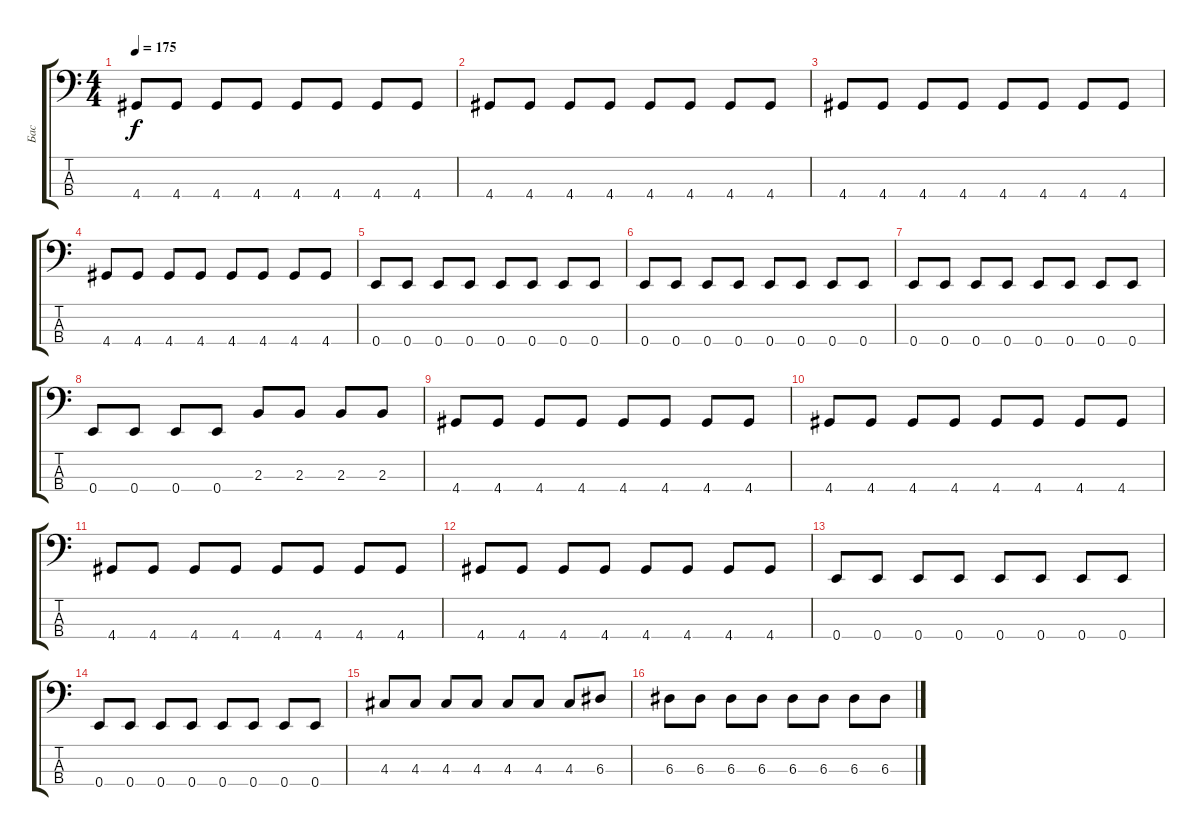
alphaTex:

\track ("Бас" "Бас") {instrument electricbassfinger}
\staff {score tabs}
\tuning (G2 D2 A1 E1) {hide}
\ts (4 4)
\tempo 175
\clef f4
\ks c
4.4.8{dy f} 4.4.8 4.4.8 4.4.8 4.4.8 4.4.8 4.4.8 4.4.8 |
4.4.8 4.4.8 4.4.8 4.4.8 4.4.8 4.4.8 4.4.8 4.4.8 |
4.4.8 4.4.8 4.4.8 4.4.8 4.4.8 4.4.8 4.4.8 4.4.8 |
4.4.8 4.4.8 4.4.8 4.4.8 4.4.8 4.4.8 4.4.8 4.4.8 |
0.4.8 0.4.8 0.4.8 0.4.8 0.4.8 0.4.8 0.4.8 0.4.8 |
0.4.8 0.4.8 0.4.8 0.4.8 0.4.8 0.4.8 0.4.8 0.4.8 |
0.4.8 0.4.8 0.4.8 0.4.8 0.4.8 0.4.8 0.4.8 0.4.8 |
0.4.8 0.4.8 0.4.8 0.4.8 2.3.8 2.3.8 2.3.8 2.3.8 |
4.4.8 4.4.8 4.4.8 4.4.8 4.4.8 4.4.8 4.4.8 4.4.8 |
4.4.8 4.4.8 4.4.8 4.4.8 4.4.8 4.4.8 4.4.8 4.4.8 |
4.4.8 4.4.8 4.4.8 4.4.8 4.4.8 4.4.8 4.4.8 4.4.8 |
4.4.8 4.4.8 4.4.8 4.4.8 4.4.8 4.4.8 4.4.8 4.4.8 |
0.4.8 0.4.8 0.4.8 0.4.8 0.4.8 0.4.8 0.4.8 0.4.8 |
0.4.8 0.4.8 0.4.8 0.4.8 0.4.8 0.4.8 0.4.8 0.4.8 |
4.3.8 4.3.8 4.3.8 4.3.8 4.3.8 4.3.8 4.3.8 6.3.8 |
6.3.8 6.3.8 6.3.8 6.3.8 6.3.8 6.3.8 6.3.8 6.3.8
